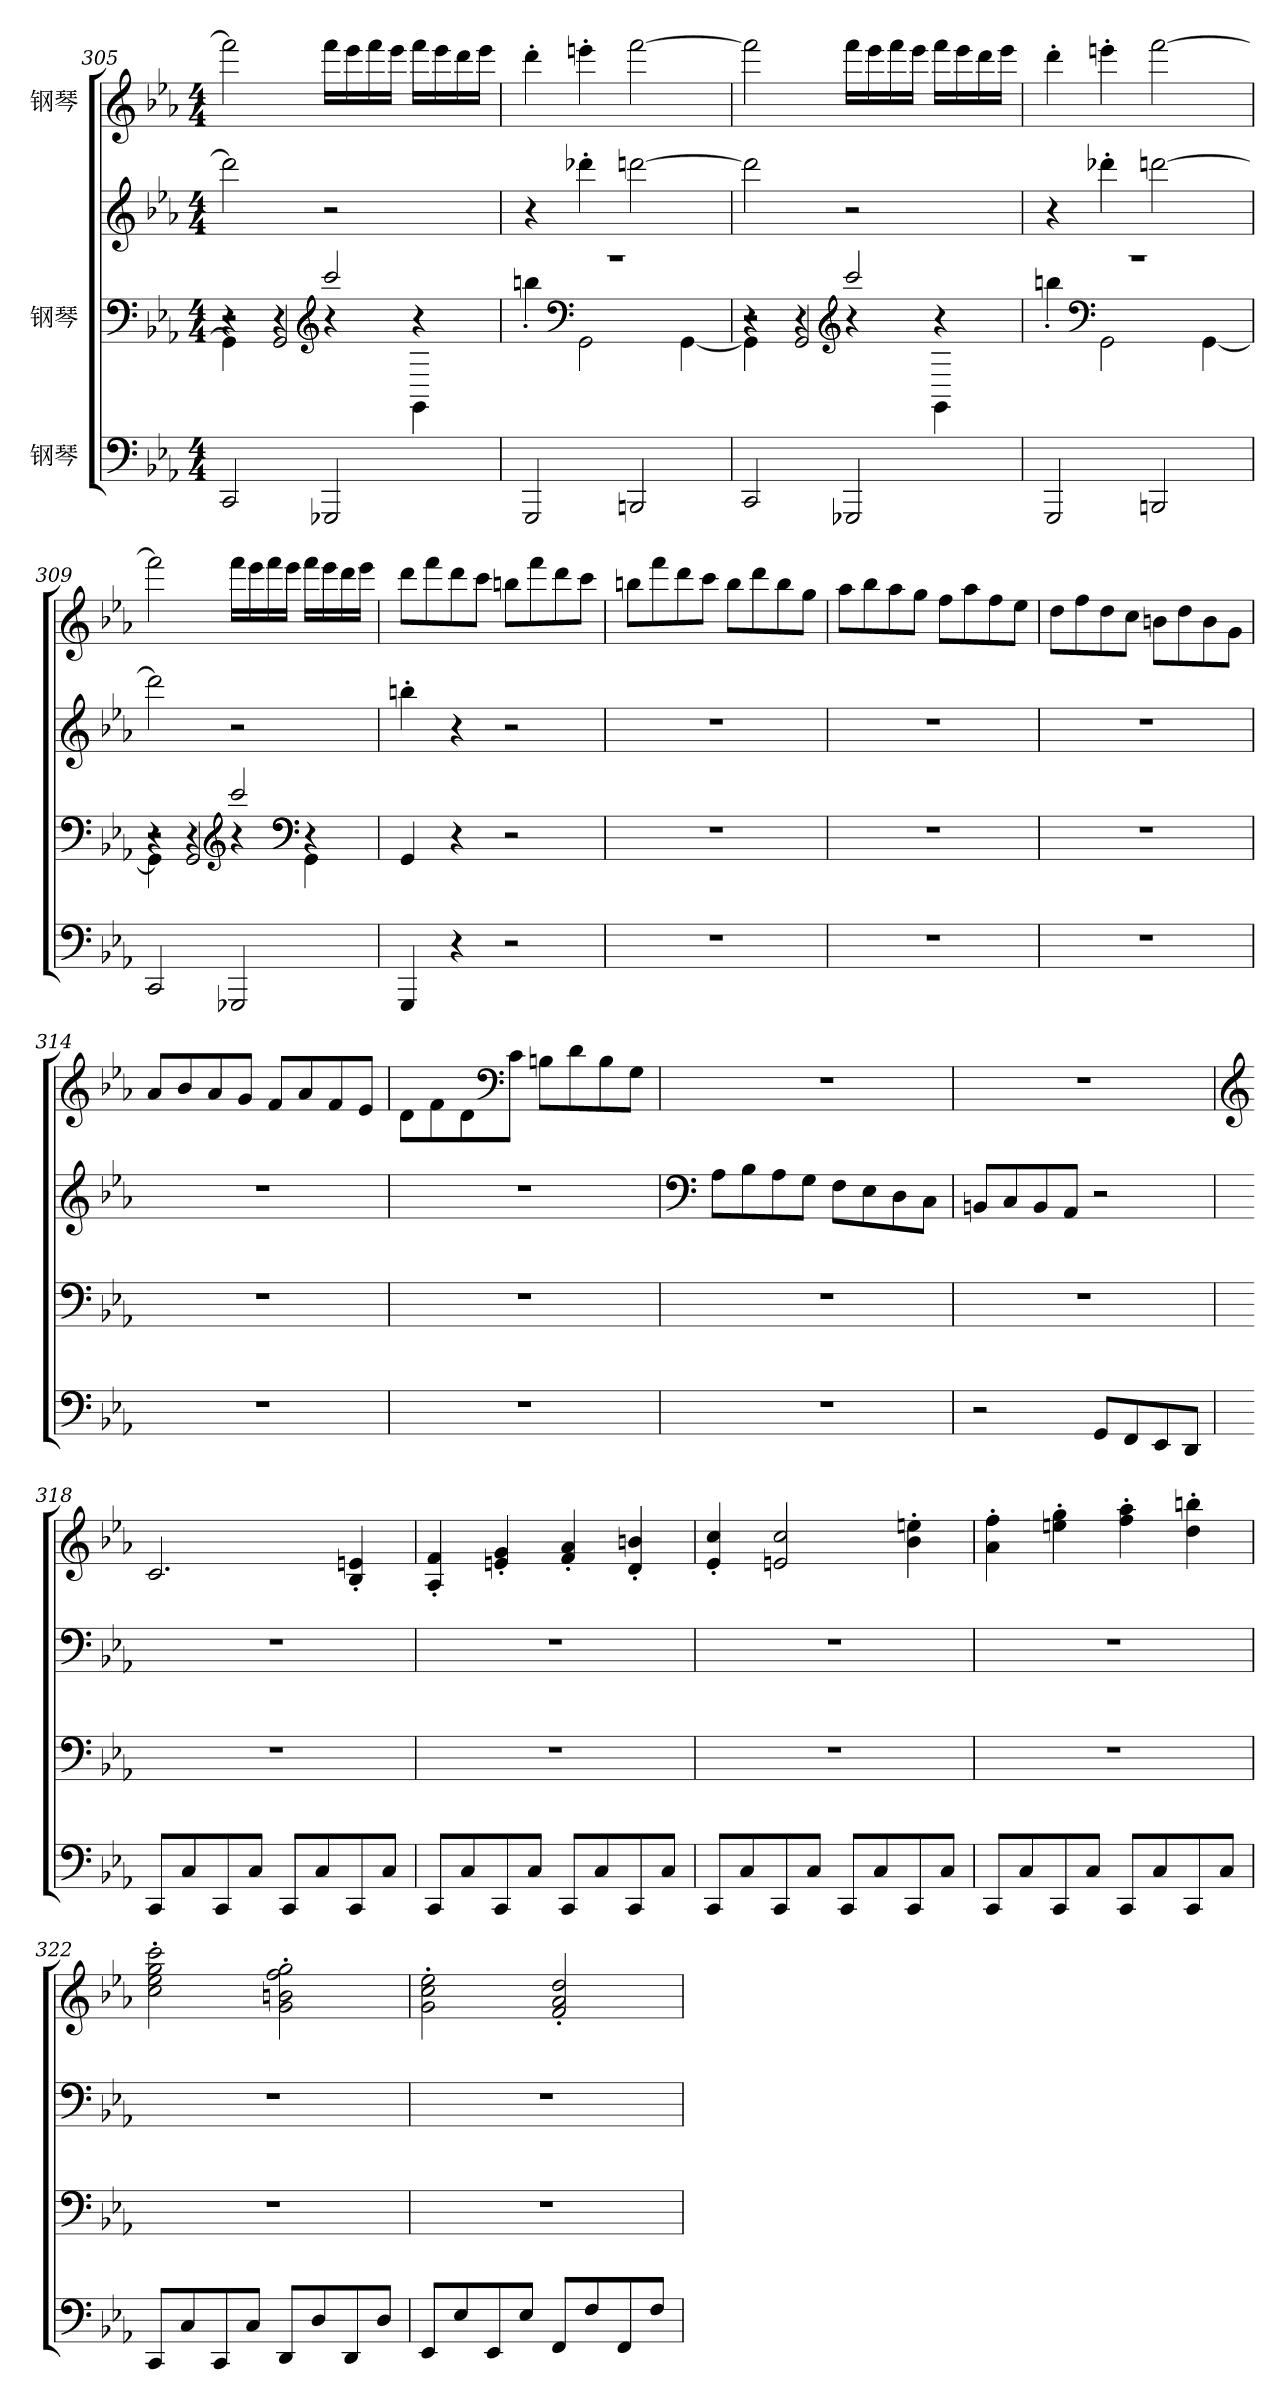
**kern	**kern	**kern	**kern
*part3	*part2	*part2	*part1
*staff4	*staff3	*staff2	*staff1
*I"钢琴	*I"钢琴	*	*I"钢琴
*clefF4	*clefF4	*clefG2	*clefG2
*k[b-e-a-]	*k[b-e-a-]	*k[b-e-a-]	*k[b-e-a-]
*M4/4	*M4/4	*M4/4	*M4/4
=305	=305	=305	=305
*	*^	*	*
*	*	*^	*	*
2CC/	2r	4GG\]	4r	2ddd\]	2fff\]
.	.	4r	2GG/	.	.
*	*clefG2	*	*	*	*
2GGG-X/	2ccc/	4r	.	2r	16fff\LL
.	.	.	.	.	16eee-\
.	.	.	.	.	16fff\
.	.	.	.	.	16eee-\JJ
.	.	4GG\	4r	.	16fff\LL
.	.	.	.	.	16eee-\
.	.	.	.	.	16ddd\
.	.	.	.	.	16eee-\JJ
*	*	*v	*v	*	*
=306	=306	=306	=306	=306
2GGG/	1r	4bbn'\	4r	4ddd'\
*	*clefF4	*	*	*
.	.	2GG\	4ddd-X'\	4eeen'\
2BBBn/	.	.	[2dddn\	[2fff\
.	.	[4GG\	.	.
!!LO:PB:g=z
=307	=307	=307	=307	=307
*	*	*^	*	*
2CC/	2r	4GG\]	4r	2ddd\]	2fff\]
.	.	4r	2GG/	.	.
*	*clefG2	*	*	*	*
2GGG-X/	2ccc/	4r	.	2r	16fff\LL
.	.	.	.	.	16eee-\
.	.	.	.	.	16fff\
.	.	.	.	.	16eee-\JJ
.	.	4GG\	4r	.	16fff\LL
.	.	.	.	.	16eee-\
.	.	.	.	.	16ddd\
.	.	.	.	.	16eee-\JJ
*	*	*v	*v	*	*
=308	=308	=308	=308	=308
2GGG/	1r	4bbn'\	4r	4ddd'\
*	*clefF4	*	*	*
.	.	2GG\	4ddd-X'\	4eeen'\
2BBBn/	.	.	[2dddn\	[2fff\
.	.	[4GG\	.	.
=309	=309	=309	=309	=309
*	*	*^	*	*
2CC/	2r	4GG\]	4r	2ddd\]	2fff\]
.	.	4r	2GG/	.	.
*	*clefG2	*	*	*	*
2GGG-X/	2ccc/	4r	.	2r	16fff\LL
.	.	.	.	.	16eee-\
.	.	.	.	.	16fff\
.	.	.	.	.	16eee-\JJ
*	*clefF4	*	*	*	*
.	.	4GG\	4r	.	16fff\LL
.	.	.	.	.	16eee-\
.	.	.	.	.	16ddd\
.	.	.	.	.	16eee-\JJ
*	*v	*v	*v	*	*
!!LO:LB:g=z
=310	=310	=310	=310
*	*	*	*MM320
4GGG/	4GG/	4bbn'\	8ddd\L
.	.	.	8fff\
4r	4r	4r	8ddd\
.	.	.	8ccc\J
2r	2r	2r	8bbn\L
.	.	.	8fff\
.	.	.	8ddd\
.	.	.	8ccc\J
=311	=311	=311	=311
1r	1r	1r	8bbn\L
.	.	.	8fff\
.	.	.	8ddd\
.	.	.	8ccc\J
.	.	.	8bb\L
.	.	.	8ddd\
.	.	.	8bb\
.	.	.	8gg\J
=312	=312	=312	=312
1r	1r	1r	8aa-\L
.	.	.	8bb-\
.	.	.	8aa-\
.	.	.	8gg\J
.	.	.	8ff\L
.	.	.	8aa-\
.	.	.	8ff\
.	.	.	8ee-\J
=313	=313	=313	=313
1r	1r	1r	8dd\L
.	.	.	8ff\
.	.	.	8dd\
.	.	.	8cc\J
.	.	.	8bn\L
.	.	.	8dd\
.	.	.	8b\
.	.	.	8g\J
!!LO:LB:g=z
=314	=314	=314	=314
1r	1r	1r	8a-/L
.	.	.	8b-/
.	.	.	8a-/
.	.	.	8g/J
.	.	.	8f/L
.	.	.	8a-/
.	.	.	8f/
.	.	.	8e-/J
=315	=315	=315	=315
1r	1r	1r	8d\L
.	.	.	8f\
.	.	.	8d\
*	*	*	*clefF4
.	.	.	8c\J
.	.	.	8Bn\L
.	.	.	8d\
.	.	.	8B\
.	.	.	8G\J
=316	=316	=316	=316
*	*	*clefF4	*
1r	1r	8A-\L	1r
.	.	8B-\	.
.	.	8A-\	.
.	.	8G\J	.
.	.	8F\L	.
.	.	8E-\	.
.	.	8D\	.
.	.	8C\J	.
=317	=317	=317	=317
2r	1r	8BBn/L	1r
.	.	8C/	.
.	.	8BB/	.
.	.	8AA-/J	.
8GG/L	.	2r	.
8FF/	.	.	.
8EE-/	.	.	.
8DD/J	.	.	.
!!LO:PB:g=z
=318	=318	=318	=318
*	*	*	*clefG2
8CC/L	1r	1r	2.c/
8C/	.	.	.
8CC/	.	.	.
8C/J	.	.	.
8CC/L	.	.	.
8C/	.	.	.
8CC/	.	.	4B-/' 4en/'
8C/J	.	.	.
=319	=319	=319	=319
8CC/L	1r	1r	4A-/' 4f/'
8C/	.	.	.
8CC/	.	.	4en/' 4g/'
8C/J	.	.	.
8CC/L	.	.	4f/' 4a-/'
8C/	.	.	.
8CC/	.	.	4d/' 4bn/'
8C/J	.	.	.
=320	=320	=320	=320
8CC/L	1r	1r	4e-/' 4cc/'
8C/	.	.	.
8CC/	.	.	2en/ 2cc/
8C/J	.	.	.
8CC/L	.	.	.
8C/	.	.	.
8CC/	.	.	4b-\' 4een\'
8C/J	.	.	.
=321	=321	=321	=321
8CC/L	1r	1r	4a-\' 4ff\'
8C/	.	.	.
8CC/	.	.	4een\' 4gg\'
8C/J	.	.	.
8CC/L	.	.	4ff\' 4aa-\'
8C/	.	.	.
8CC/	.	.	4dd\' 4bbn\'
8C/J	.	.	.
!!LO:LB:g=z
=322	=322	=322	=322
8CC/L	1r	1r	2cc\' 2ee-\' 2gg\' 2ccc\'
8C/	.	.	.
8CC/	.	.	.
8C/J	.	.	.
8DD/L	.	.	2g\' 2bn\' 2ff\' 2gg\'
8D/	.	.	.
8DD/	.	.	.
8D/J	.	.	.
=323	=323	=323	=323
8EE-/L	1r	1r	2g\' 2cc\' 2ee-\'
8E-/	.	.	.
8EE-/	.	.	.
8E-/J	.	.	.
8FF/L	.	.	2f/' 2a-/' 2dd/'
8F/	.	.	.
8FF/	.	.	.
8F/J	.	.	.
=	=	=	=
*-	*-	*-	*-
